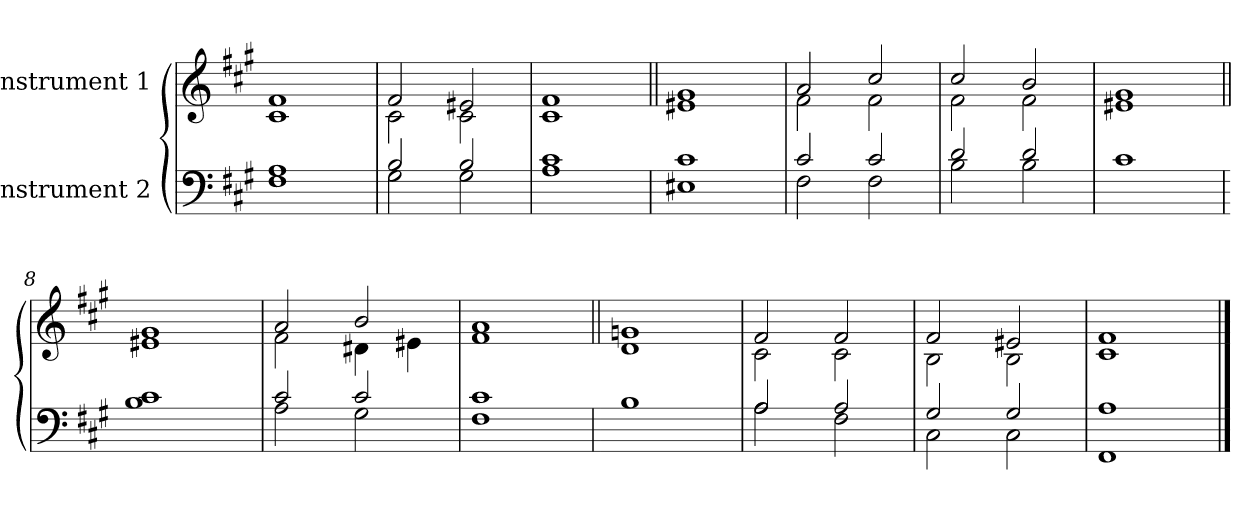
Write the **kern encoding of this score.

**kern	**kern
*part2	*part1
*staff2	*staff1
*I"Instrument 2	*I"Instrument 1
!!LO:PB:g=z
*stria5	*stria5
*clefF4	*clefG2
*k[f#c#g#]	*k[f#c#g#]
*A:	*A:
=1	=1
1A 1F#	1f# 1c#
=2	=2
*^	*^
2B/	2G#\	2f#/	2c#\
2B/	2G#\	2e#X/	2c#\
*v	*v	*	*
*	*v	*v
=3	=3
1c# 1A	1f# 1c#
=4	=4||
1c# 1E#X	1g# 1e#X
=5	=5
*^	*^
2c#/	2F#\	2a/	2f#\
2c#/	2F#\	2cc#/	2f#\
=6	=6	=6	=6
2d/	2B\	2cc#/	2f#\
2d/	2B\	2b/	2f#\
*v	*v	*	*
*	*v	*v
=7	=7
1c#	1g# 1e#X
=8	=8||
1c# 1B	1g# 1e#X
=9	=9
*^	*^
2c#/	2A\	2a/	2f#\
2c#/	2G#\	2b/	4d#X\
.	.	.	4e#X\
*v	*v	*	*
*	*v	*v
=10	=10
1c# 1F#	1a 1f#
=11	=11||
1B	1gn 1d
=12	=12
*^	*^
2A/	2A\	2f#/	2c#\
2A/	2F#\	2f#/	2c#\
=13	=13	=13	=13
2G#/	2C#\	2f#/	2B\
2G#/	2C#\	2e#X/	2B\
*v	*v	*	*
*	*v	*v
=14	=14
1A 1FF#	1f# 1c#
==	==
*-	*-
